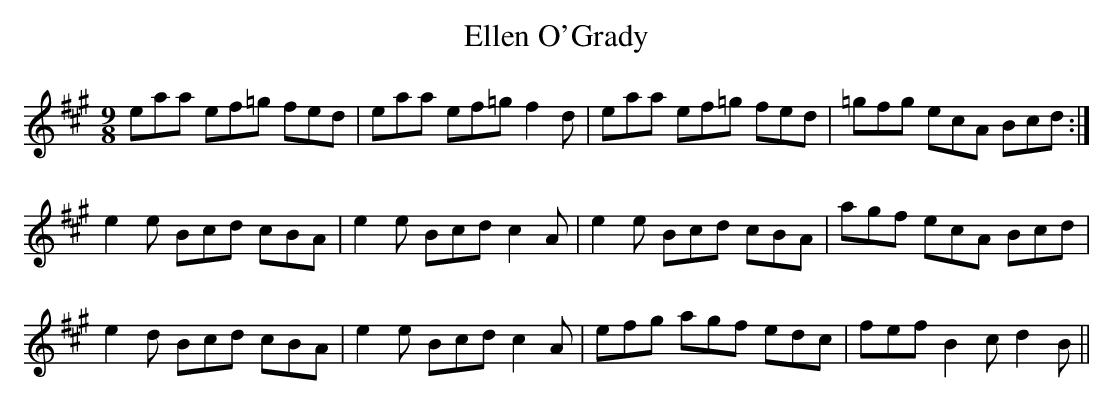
X:1
T: Ellen O'Grady
M: 9/8
K: A
eaa ef=g fed | eaa ef=g f2 d | eaa ef=g fed | =gfg ecA Bcd :|
e2 e Bcd cBA | e2 e Bcd c2 A | e2 e Bcd cBA | agf ecA Bcd |
e2 d Bcd cBA | e2 e Bcd c2 A | efg agf edc | fef B2 c d2 B ||
